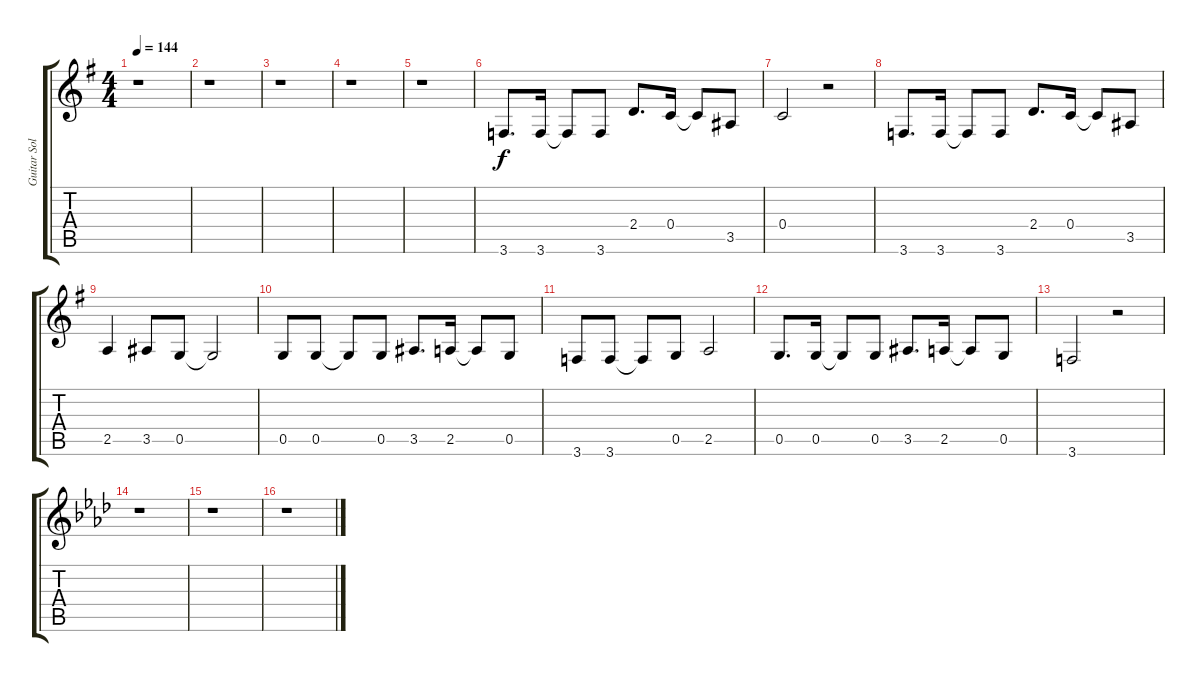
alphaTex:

\track ("Guitar Solo" "Guitar Sol") {instrument electricguitarclean}
\staff {score tabs}
\tuning (D4 A3 F3 C3 G2 D2) {hide}
\ts (4 4)
\tempo 144
\clef g2
\ks g
r.1{dy f} |
r.1 |
r.1 |
r.1 |
r.1 |
3.6.8{d} 3.6.16 3.6{t}.8 3.6.8 2.4.8{d} 0.4.16 0.4{t}.8 3.5.8 |
0.4.2 r.2 |
3.6.8{d} 3.6.16 3.6{t}.8 3.6.8 2.4.8{d} 0.4.16 0.4{t}.8 3.5.8 |
2.5.4 3.5.8 0.5.8 0.5{t}.2 |
0.5.8 0.5.8 0.5{t}.8 0.5.8 3.5.8{d} 2.5.16 2.5{t}.8 0.5.8 |
3.6.8 3.6.8 3.6{t}.8 0.5.8 2.5.2 |
0.5.8{d} 0.5.16 0.5{t}.8 0.5.8 3.5.8{d} 2.5.16 2.5{t}.8 0.5.8 |
3.6.2 r.2 |
\ks ab
r.1 |
r.1 |
r.1
